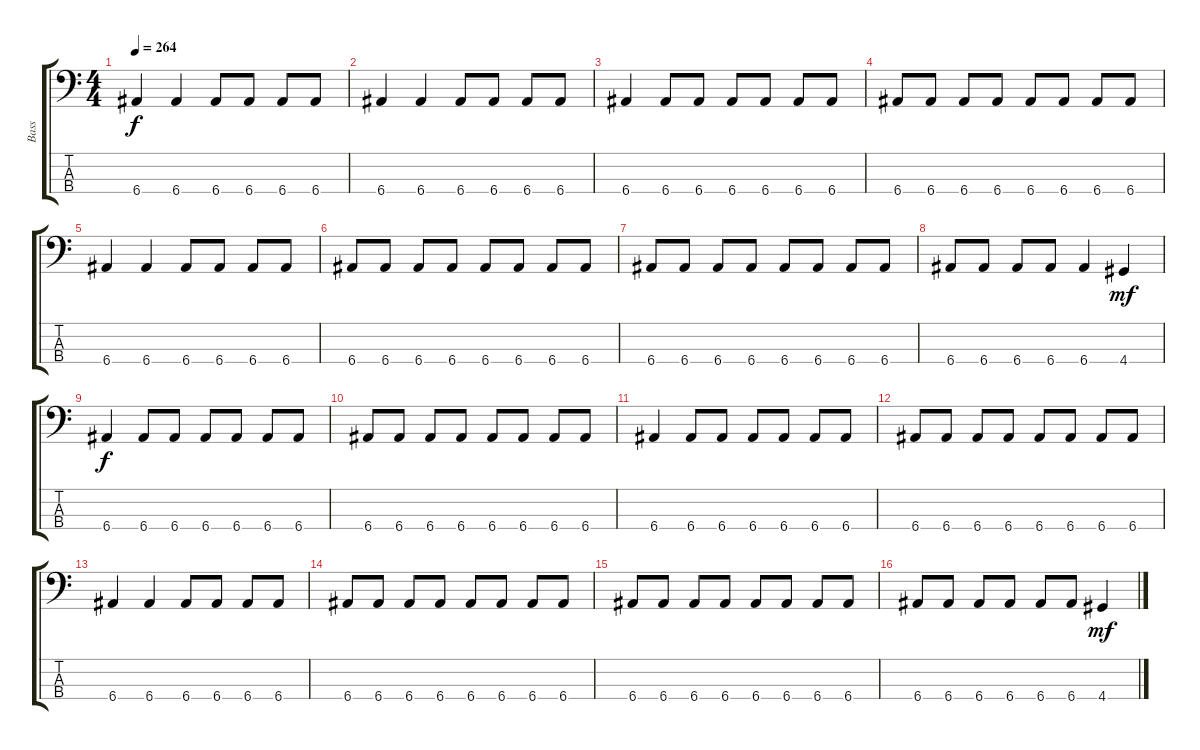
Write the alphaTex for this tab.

\track ("Bass" "Bass") {instrument electricbasspick}
\staff {score tabs}
\tuning (G2 D2 A1 E1) {hide}
\ts (4 4)
\tempo 264
\clef f4
\ks c
6.4.4{dy f} 6.4.4 6.4.8 6.4.8 6.4.8 6.4.8 |
6.4.4 6.4.4 6.4.8 6.4.8 6.4.8 6.4.8 |
6.4.4 6.4.8 6.4.8 6.4.8 6.4.8 6.4.8 6.4.8 |
6.4.8 6.4.8 6.4.8 6.4.8 6.4.8 6.4.8 6.4.8 6.4.8 |
6.4.4 6.4.4 6.4.8 6.4.8 6.4.8 6.4.8 |
6.4.8 6.4.8 6.4.8 6.4.8 6.4.8 6.4.8 6.4.8 6.4.8 |
6.4.8 6.4.8 6.4.8 6.4.8 6.4.8 6.4.8 6.4.8 6.4.8 |
6.4.8 6.4.8 6.4.8 6.4.8 6.4.4 4.4.4{dy mf} |
6.4.4{dy f} 6.4.8 6.4.8 6.4.8 6.4.8 6.4.8 6.4.8 |
6.4.8 6.4.8 6.4.8 6.4.8 6.4.8 6.4.8 6.4.8 6.4.8 |
6.4.4 6.4.8 6.4.8 6.4.8 6.4.8 6.4.8 6.4.8 |
6.4.8 6.4.8 6.4.8 6.4.8 6.4.8 6.4.8 6.4.8 6.4.8 |
6.4.4 6.4.4 6.4.8 6.4.8 6.4.8 6.4.8 |
6.4.8 6.4.8 6.4.8 6.4.8 6.4.8 6.4.8 6.4.8 6.4.8 |
6.4.8 6.4.8 6.4.8 6.4.8 6.4.8 6.4.8 6.4.8 6.4.8 |
6.4.8 6.4.8 6.4.8 6.4.8 6.4.8 6.4.8 4.4.4{dy mf}
